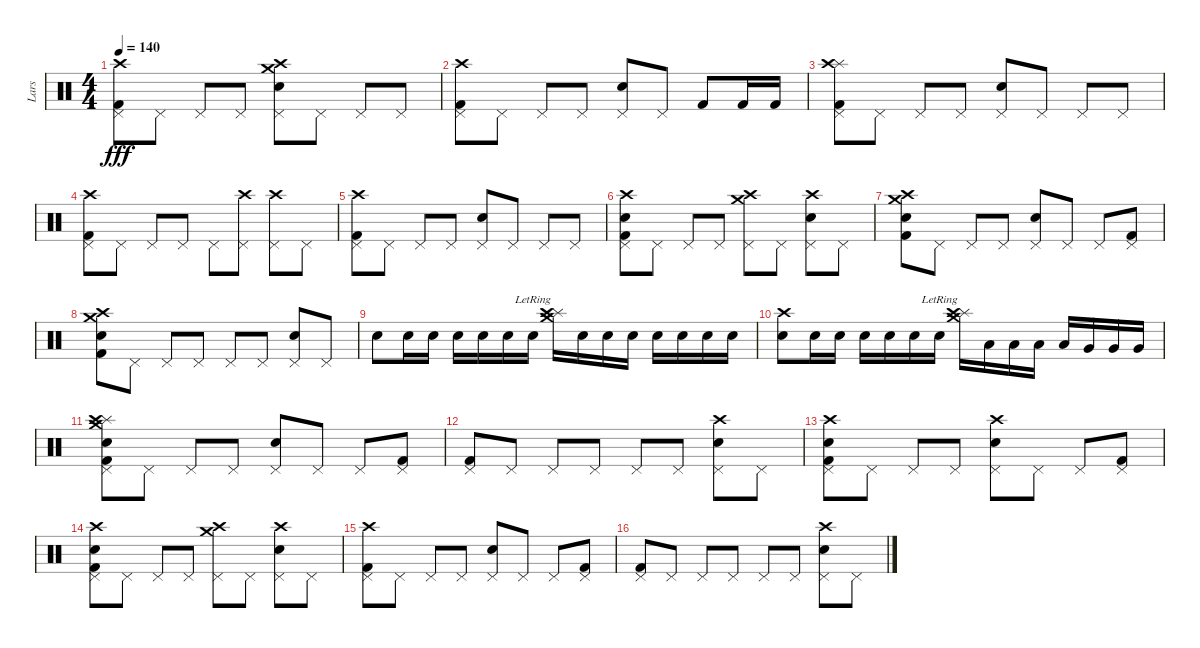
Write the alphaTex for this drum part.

\track ("Lars" "Lars") {instrument percussion}
\staff {score}
\articulation defaults
\ts (4 4)
\tempo 140
\clef neutral
\ks c
("Crash high (hit)" "Pedal Hi-Hat (hit)" "Kick (hit) 2").8{dy fff} "Pedal Hi-Hat (hit)".8 "Pedal Hi-Hat (hit)".8 "Pedal Hi-Hat (hit)".8 ("Crash medium (hit)" "Crash high (hit)" "Pedal Hi-Hat (hit)" "Snare (hit) 2").8 "Pedal Hi-Hat (hit)".8 "Pedal Hi-Hat (hit)".8 "Pedal Hi-Hat (hit)".8 |
("Crash high (hit)" "Pedal Hi-Hat (hit)" "Kick (hit) 2").8 "Pedal Hi-Hat (hit)".8 "Pedal Hi-Hat (hit)".8 "Pedal Hi-Hat (hit)".8 ("Pedal Hi-Hat (hit)" "Snare (hit) 2").8 "Pedal Hi-Hat (hit)".8 "Kick (hit) 2".8 "Kick (hit) 2".16 "Kick (hit) 2".16 |
("Splash (hit)" "Crash high (hit)" "Pedal Hi-Hat (hit)" "Kick (hit) 2").8 "Pedal Hi-Hat (hit)".8 "Pedal Hi-Hat (hit)".8 "Pedal Hi-Hat (hit)".8 ("Pedal Hi-Hat (hit)" "Snare (hit) 2").8 "Pedal Hi-Hat (hit)".8 "Pedal Hi-Hat (hit)".8 "Pedal Hi-Hat (hit)".8 |
("Crash high (hit)" "Pedal Hi-Hat (hit)" "Kick (hit) 2").8 "Pedal Hi-Hat (hit)".8 "Pedal Hi-Hat (hit)".8 "Pedal Hi-Hat (hit)".8 "Pedal Hi-Hat (hit)".8 ("Pedal Hi-Hat (hit)" "Crash high (hit)").8 ("Pedal Hi-Hat (hit)" "Crash high (hit)").8 "Pedal Hi-Hat (hit)".8 |
("Crash high (hit)" "Pedal Hi-Hat (hit)" "Kick (hit) 2").8 "Pedal Hi-Hat (hit)".8 "Pedal Hi-Hat (hit)".8 "Pedal Hi-Hat (hit)".8 ("Pedal Hi-Hat (hit)" "Snare (hit) 2").8 "Pedal Hi-Hat (hit)".8 "Pedal Hi-Hat (hit)".8 "Pedal Hi-Hat (hit)".8 |
("Crash high (hit)" "Pedal Hi-Hat (hit)" "Snare (hit) 2" "Kick (hit) 2").8 "Pedal Hi-Hat (hit)".8 "Pedal Hi-Hat (hit)".8 "Pedal Hi-Hat (hit)".8 ("Crash medium (hit)" "Crash high (hit)" "Pedal Hi-Hat (hit)").8 "Pedal Hi-Hat (hit)".8 ("Crash high (hit)" "Pedal Hi-Hat (hit)" "Snare (hit) 2").8 "Pedal Hi-Hat (hit)".8 |
("Crash medium (hit)" "Crash high (hit)" "Snare (hit) 2" "Kick (hit) 2").8 "Pedal Hi-Hat (hit)".8 "Pedal Hi-Hat (hit)".8 "Pedal Hi-Hat (hit)".8 ("Pedal Hi-Hat (hit)" "Snare (hit) 2").8 "Pedal Hi-Hat (hit)".8 "Pedal Hi-Hat (hit)".8 ("Pedal Hi-Hat (hit)" "Kick (hit) 2").8 |
("Crash medium (hit)" "Crash high (hit)" "Snare (hit) 2" "Kick (hit) 2").8 "Pedal Hi-Hat (hit)".8 "Pedal Hi-Hat (hit)".8 "Pedal Hi-Hat (hit)".8 "Pedal Hi-Hat (hit)".8 "Pedal Hi-Hat (hit)".8 ("Pedal Hi-Hat (hit)" "Snare (hit) 2").8 "Pedal Hi-Hat (hit)".8 |
"Snare (hit) 2".8 "Snare (hit) 2".16 "Snare (hit) 2".16 "Snare (hit) 2".16 "Snare (hit) 2".16 "Snare (hit) 2".16 "Snare (hit) 2"{lr}.16 ("Crash medium (hit)" "Splash (hit)" "Crash high (hit)").16 "Snare (hit) 2".16 "Snare (hit) 2".16 "Snare (hit) 2".16 "Snare (hit) 2".16 "Snare (hit) 2".16 "Snare (hit) 2".16 "Snare (hit) 2".16 |
("Crash high (hit)" "Snare (hit) 2").8 "Snare (hit) 2".16 "Snare (hit) 2".16 "Snare (hit) 2".16 "Snare (hit) 2".16 "Snare (hit) 2".16 "Snare (hit) 2"{lr}.16 ("Crash medium (hit)" "Splash (hit)" "Crash high (hit)").16 "Low Floor Tom (hit)".16 "Low Floor Tom (hit)".16 "Low Floor Tom (hit)".16 "Low Floor Tom (hit)".16 "Very Low Tom (hit)".16 "Very Low Tom (hit)".16 "Very Low Tom (hit)".16 |
("Crash medium (hit)" "Splash (hit)" "Pedal Hi-Hat (hit)" "Crash high (hit)" "Snare (hit) 2" "Kick (hit) 2").8 "Pedal Hi-Hat (hit)".8 "Pedal Hi-Hat (hit)".8 "Pedal Hi-Hat (hit)".8 ("Pedal Hi-Hat (hit)" "Snare (hit) 2").8 "Pedal Hi-Hat (hit)".8 "Pedal Hi-Hat (hit)".8 ("Pedal Hi-Hat (hit)" "Kick (hit) 2").8 |
("Pedal Hi-Hat (hit)" "Kick (hit) 2").8 "Pedal Hi-Hat (hit)".8 "Pedal Hi-Hat (hit)".8 "Pedal Hi-Hat (hit)".8 "Pedal Hi-Hat (hit)".8 "Pedal Hi-Hat (hit)".8 ("Crash high (hit)" "Pedal Hi-Hat (hit)" "Snare (hit) 2").8 "Pedal Hi-Hat (hit)".8 |
("Crash high (hit)" "Pedal Hi-Hat (hit)" "Snare (hit) 2" "Kick (hit) 2").8 "Pedal Hi-Hat (hit)".8 "Pedal Hi-Hat (hit)".8 "Pedal Hi-Hat (hit)".8 ("Crash high (hit)" "Pedal Hi-Hat (hit)" "Snare (hit) 2").8 "Pedal Hi-Hat (hit)".8 "Pedal Hi-Hat (hit)".8 ("Pedal Hi-Hat (hit)" "Kick (hit) 2").8 |
("Crash high (hit)" "Pedal Hi-Hat (hit)" "Snare (hit) 2" "Kick (hit) 2").8 "Pedal Hi-Hat (hit)".8 "Pedal Hi-Hat (hit)".8 "Pedal Hi-Hat (hit)".8 ("Crash medium (hit)" "Crash high (hit)" "Pedal Hi-Hat (hit)").8 "Pedal Hi-Hat (hit)".8 ("Crash high (hit)" "Pedal Hi-Hat (hit)" "Snare (hit) 2").8 "Pedal Hi-Hat (hit)".8 |
("Crash high (hit)" "Pedal Hi-Hat (hit)" "Kick (hit) 2").8 "Pedal Hi-Hat (hit)".8 "Pedal Hi-Hat (hit)".8 "Pedal Hi-Hat (hit)".8 ("Pedal Hi-Hat (hit)" "Snare (hit) 2").8 "Pedal Hi-Hat (hit)".8 "Pedal Hi-Hat (hit)".8 ("Pedal Hi-Hat (hit)" "Kick (hit) 2").8 |
("Pedal Hi-Hat (hit)" "Kick (hit) 2").8 "Pedal Hi-Hat (hit)".8 "Pedal Hi-Hat (hit)".8 "Pedal Hi-Hat (hit)".8 "Pedal Hi-Hat (hit)".8 "Pedal Hi-Hat (hit)".8 ("Crash high (hit)" "Pedal Hi-Hat (hit)" "Snare (hit) 2").8 "Pedal Hi-Hat (hit)".8
